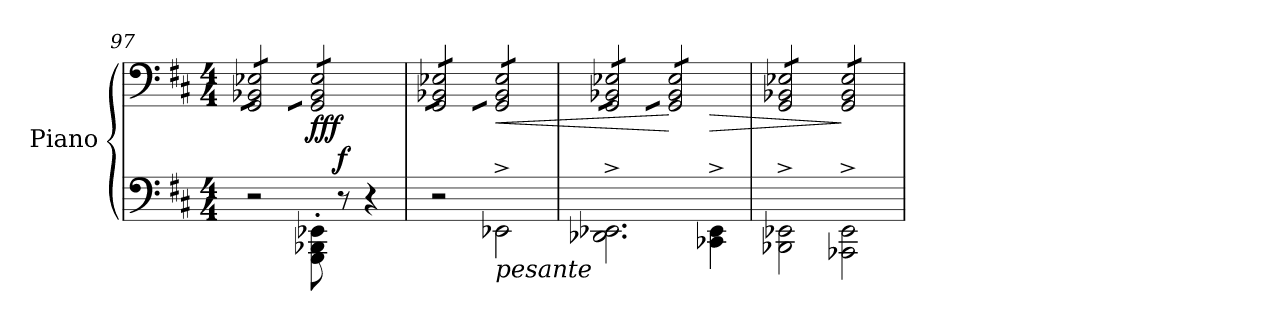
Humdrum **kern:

**kern	**kern	**dynam
*part1	*part1	*part1
*staff2	*staff1	*staff1/2
*I"Piano	*	*
*I'Pno.	*	*
*clefF4	*clefF4	*
*k[f#c#]	*k[f#c#]	*
*M4/4	*M4/4	*
=97	=97	=97
*	*^	*
*	*tremolo	*	*
2r	8GG/ 8BB-X/ 8E-X/L	8GG/yy' 8BB-X/yy' 8E-X/yy'L	.
.	8GG/ 8BB-X/ 8E-X/	8GG/yy' 8BB-/yy' 8E-/yy'	.
.	8GG/ 8BB-X/ 8E-X/	8GG/yy' 8BB-/yy' 8E-/yy'	.
.	8GG/ 8BB-X/ 8E-X/J	8GG/yy' 8BB-/yy' 8E-/yy'J	.
!	!	!	!LO:DY:b
8GGG\' 8BBB-X\' 8EE-X\'	8GG/ 8BB-/ 8E-/L	8GG/yy^ 8BB-X/yy^ 8E-X/yy^L	fff
!	!	!	!LO:DY:b
8r	8GG/ 8BB-/ 8E-/	8GG/yy' 8BB-/yy' 8E-/yy'	f
4r	8GG/ 8BB-/ 8E-/	8GG/yy' 8BB-/yy' 8E-/yy'	.
.	8GG/ 8BB-/ 8E-/J	8GG/yy' 8BB-/yy' 8E-/yy'J	.
=98	=98	=98	=98
2r	8GG/ 8BB-X/ 8E-X/L	8GG/yy' 8BB-X/yy' 8E-X/yy'L	.
.	8GG/ 8BB-X/ 8E-X/	8GG/yy' 8BB-/yy' 8E-/yy'	.
.	8GG/ 8BB-X/ 8E-X/	8GG/yy' 8BB-/yy' 8E-/yy'	.
.	8GG/ 8BB-X/ 8E-X/J	8GG/yy' 8BB-/yy' 8E-/yy'J	.
!LO:TX:b:i:t=pesante	!	!	!
!	!	!	!LO:HP:b
2EE-X^\	8GG/ 8BB-/ 8E-/L	8GG/yy 8BB-X/yy 8E-X/yyL	<
.	8GG/ 8BB-/ 8E-/	8GG/yy' 8BB-/yy' 8E-/yy'	.
.	8GG/ 8BB-/ 8E-/	8GG/yy' 8BB-/yy' 8E-/yy'	.
.	8GG/ 8BB-/ 8E-/J	8GG/yy' 8BB-/yy' 8E-/yy'J	.
=99	=99	=99	=99
2.DD-X\^ 2.EE-X\^	8GG/ 8BB-X/ 8E-X/L	8GG/yy' 8BB-X/yy' 8E-X/yy'L	.
.	8GG/ 8BB-X/ 8E-X/	8GG/yy' 8BB-/yy' 8E-/yy'	.
.	8GG/ 8BB-X/ 8E-X/	8GG/yy' 8BB-/yy' 8E-/yy'	.
.	8GG/ 8BB-X/ 8E-X/J	8GG/yy' 8BB-/yy' 8E-/yy'J	.
.	8GG/ 8BB-/ 8E-/L	8GG/yy 8BB-X/yy 8E-X/yyL	[
.	8GG/ 8BB-/ 8E-/	8GG/yy' 8BB-/yy' 8E-/yy'	.
!	!	!	!LO:HP:b
4CC-X\^ 4EE-\^	8GG/ 8BB-/ 8E-/	8GG/yy' 8BB-/yy' 8E-/yy'	>
.	8GG/ 8BB-/ 8E-/J	8GG/yy' 8BB-/yy' 8E-/yy'J	.
*	*v	*v	*
!!LO:LB:g=z
=100	=100	=100
2BBB-X\^ 2EE-X\^	8GG/ 8BB-X/ 8E-X/L	.
.	8GG/ 8BB-X/ 8E-X/	.
.	8GG/ 8BB-X/ 8E-X/	.
.	8GG/ 8BB-X/ 8E-X/J	.
2AAA-X\^ 2EE-\^	8GG/ 8BB-/ 8E-/L	]
.	8GG/ 8BB-/ 8E-/	.
.	8GG/ 8BB-/ 8E-/	.
.	8GG/ 8BB-/ 8E-/J	.
*	*Xtremolo	*
=	=	=
*-	*-	*-
